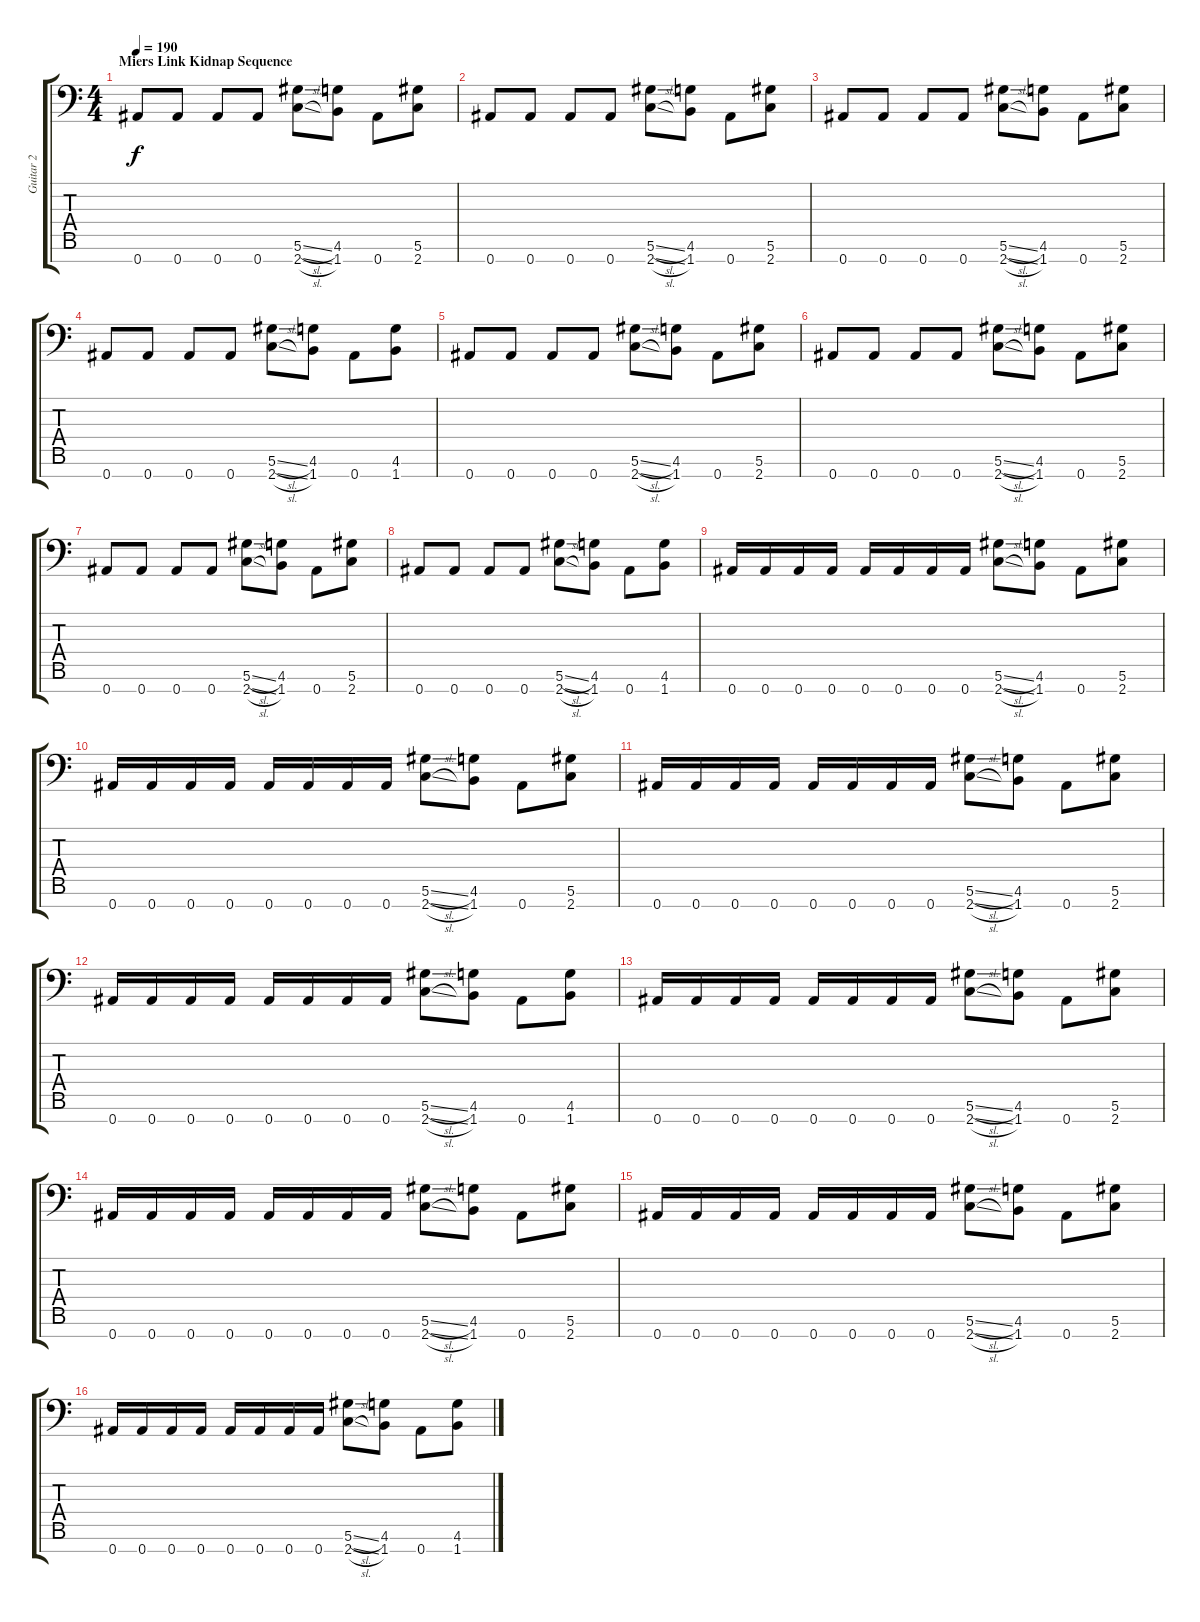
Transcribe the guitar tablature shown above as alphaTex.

\track ("Guitar 2" "Guitar 2") {instrument distortionguitar}
\staff {score tabs}
\tuning (Eb4 Bb3 Gb3 Db3 Ab2 Eb2 Bb1) {hide}
\ts (4 4)
\section ("" "Miers Link Kidnap Sequence")
\tempo 190
\clef f4
\ks c
0.7.8{dy f volume 16 instrument distortionguitar} 0.7.8 0.7.8 0.7.8 (5.6{sl} 2.7{sl}).8 (4.6 1.7).8 0.7.8 (5.6 2.7).8 |
0.7.8 0.7.8 0.7.8 0.7.8 (5.6{sl} 2.7{sl}).8 (4.6 1.7).8 0.7.8 (5.6 2.7).8 |
0.7.8 0.7.8 0.7.8 0.7.8 (5.6{sl} 2.7{sl}).8 (4.6 1.7).8 0.7.8 (5.6 2.7).8 |
0.7.8 0.7.8 0.7.8 0.7.8 (5.6{sl} 2.7{sl}).8 (4.6 1.7).8 0.7.8 (4.6 1.7).8 |
0.7.8 0.7.8 0.7.8 0.7.8 (5.6{sl} 2.7{sl}).8 (4.6 1.7).8 0.7.8 (5.6 2.7).8 |
0.7.8 0.7.8 0.7.8 0.7.8 (5.6{sl} 2.7{sl}).8 (4.6 1.7).8 0.7.8 (5.6 2.7).8 |
0.7.8 0.7.8 0.7.8 0.7.8 (5.6{sl} 2.7{sl}).8 (4.6 1.7).8 0.7.8 (5.6 2.7).8 |
0.7.8 0.7.8 0.7.8 0.7.8 (5.6{sl} 2.7{sl}).8 (4.6 1.7).8 0.7.8 (4.6 1.7).8 |
0.7.16 0.7.16 0.7.16 0.7.16 0.7.16 0.7.16 0.7.16 0.7.16 (5.6{sl} 2.7{sl}).8 (4.6 1.7).8 0.7.8 (5.6 2.7).8 |
0.7.16 0.7.16 0.7.16 0.7.16 0.7.16 0.7.16 0.7.16 0.7.16 (5.6{sl} 2.7{sl}).8 (4.6 1.7).8 0.7.8 (5.6 2.7).8 |
0.7.16 0.7.16 0.7.16 0.7.16 0.7.16 0.7.16 0.7.16 0.7.16 (5.6{sl} 2.7{sl}).8 (4.6 1.7).8 0.7.8 (5.6 2.7).8 |
0.7.16 0.7.16 0.7.16 0.7.16 0.7.16 0.7.16 0.7.16 0.7.16 (5.6{sl} 2.7{sl}).8 (4.6 1.7).8 0.7.8 (4.6 1.7).8 |
0.7.16 0.7.16 0.7.16 0.7.16 0.7.16 0.7.16 0.7.16 0.7.16 (5.6{sl} 2.7{sl}).8 (4.6 1.7).8 0.7.8 (5.6 2.7).8 |
0.7.16 0.7.16 0.7.16 0.7.16 0.7.16 0.7.16 0.7.16 0.7.16 (5.6{sl} 2.7{sl}).8 (4.6 1.7).8 0.7.8 (5.6 2.7).8 |
0.7.16 0.7.16 0.7.16 0.7.16 0.7.16 0.7.16 0.7.16 0.7.16 (5.6{sl} 2.7{sl}).8 (4.6 1.7).8 0.7.8 (5.6 2.7).8 |
0.7.16 0.7.16 0.7.16 0.7.16 0.7.16 0.7.16 0.7.16 0.7.16 (5.6{sl} 2.7{sl}).8 (4.6 1.7).8 0.7.8 (4.6 1.7).8
